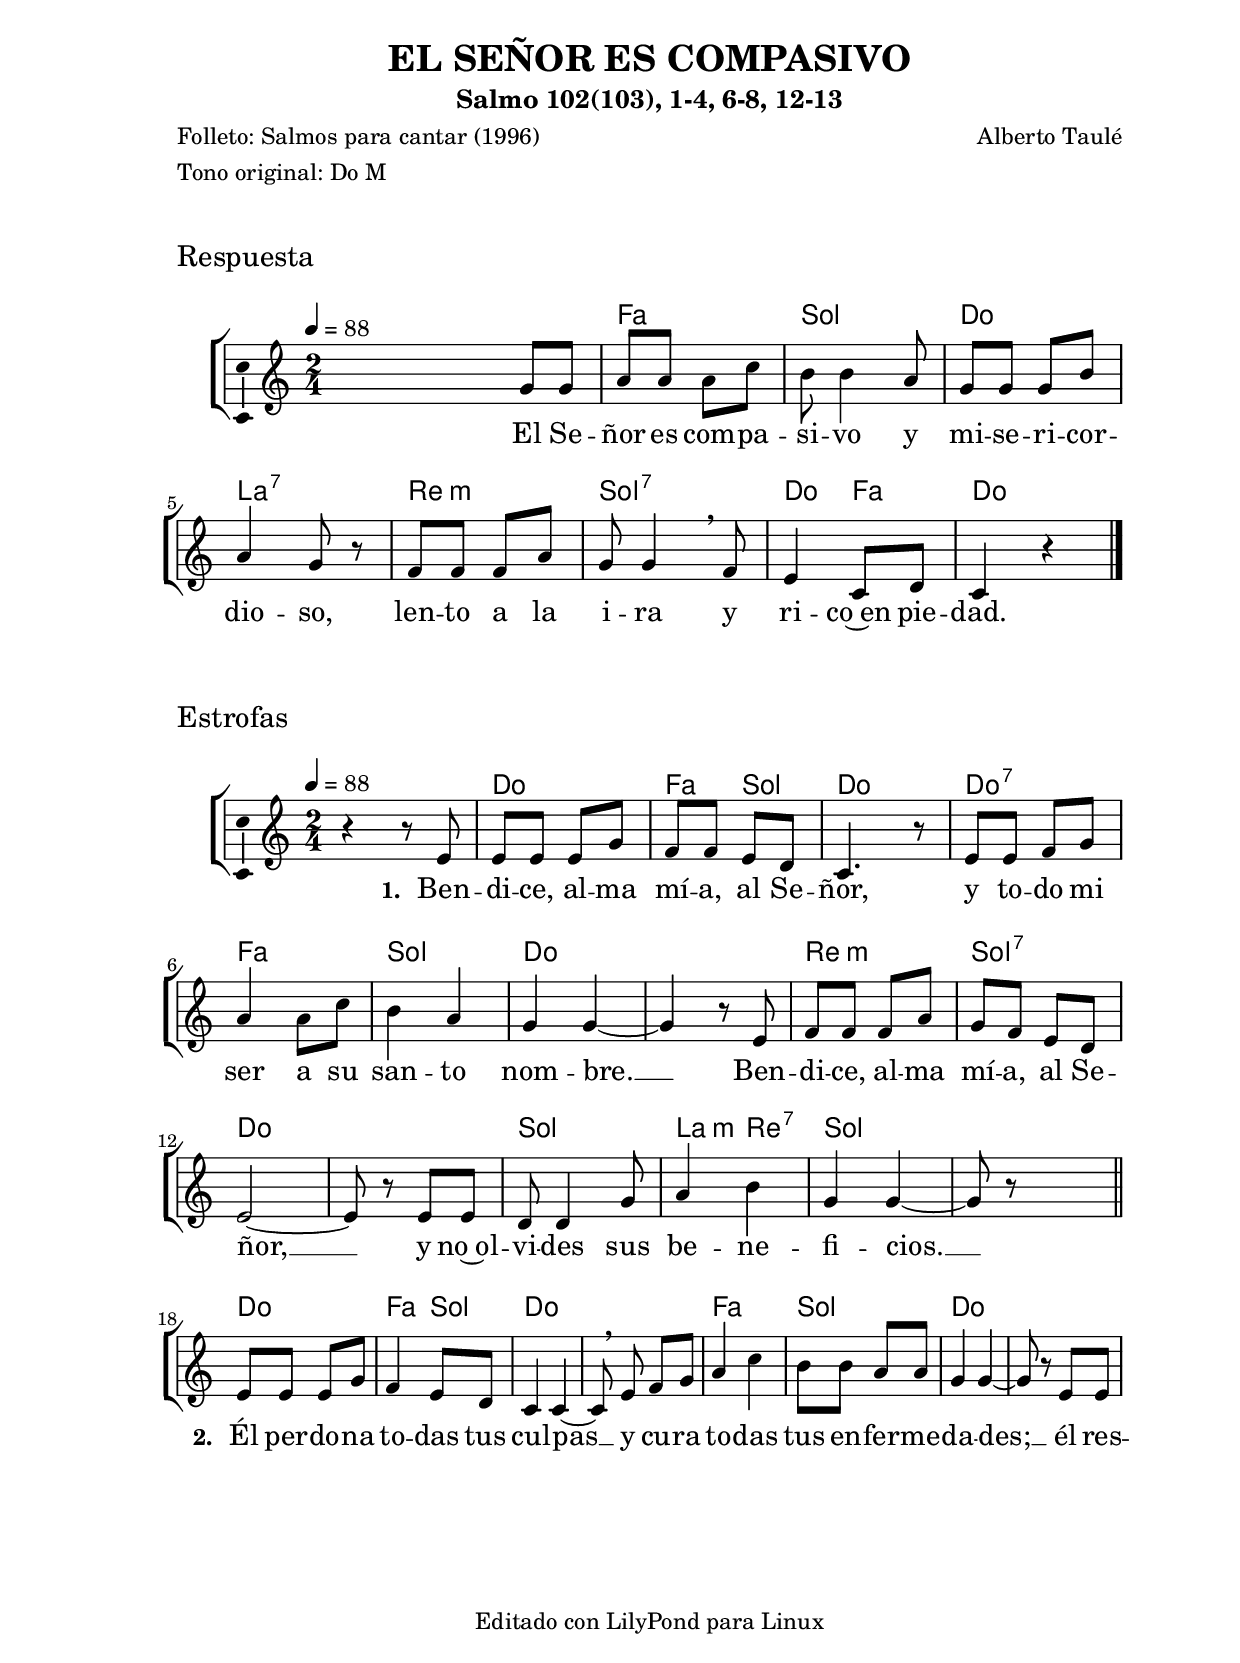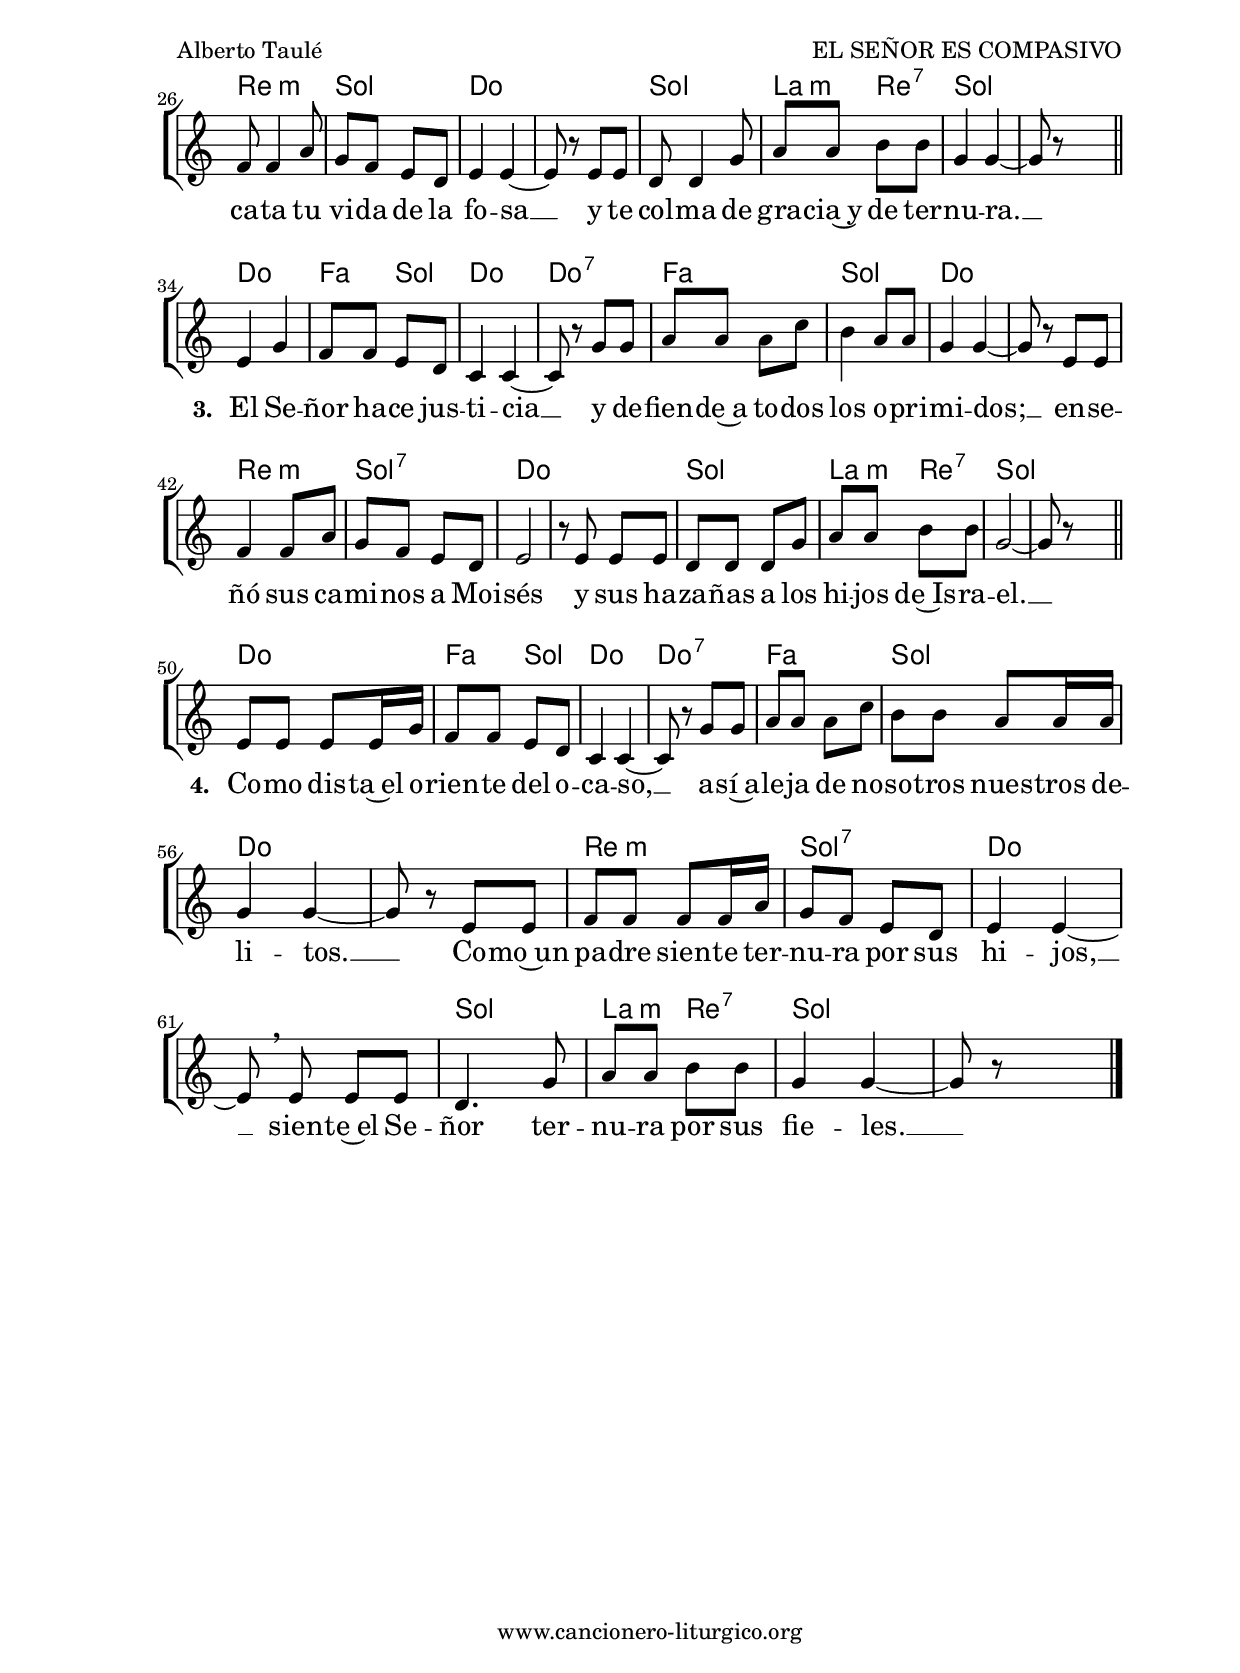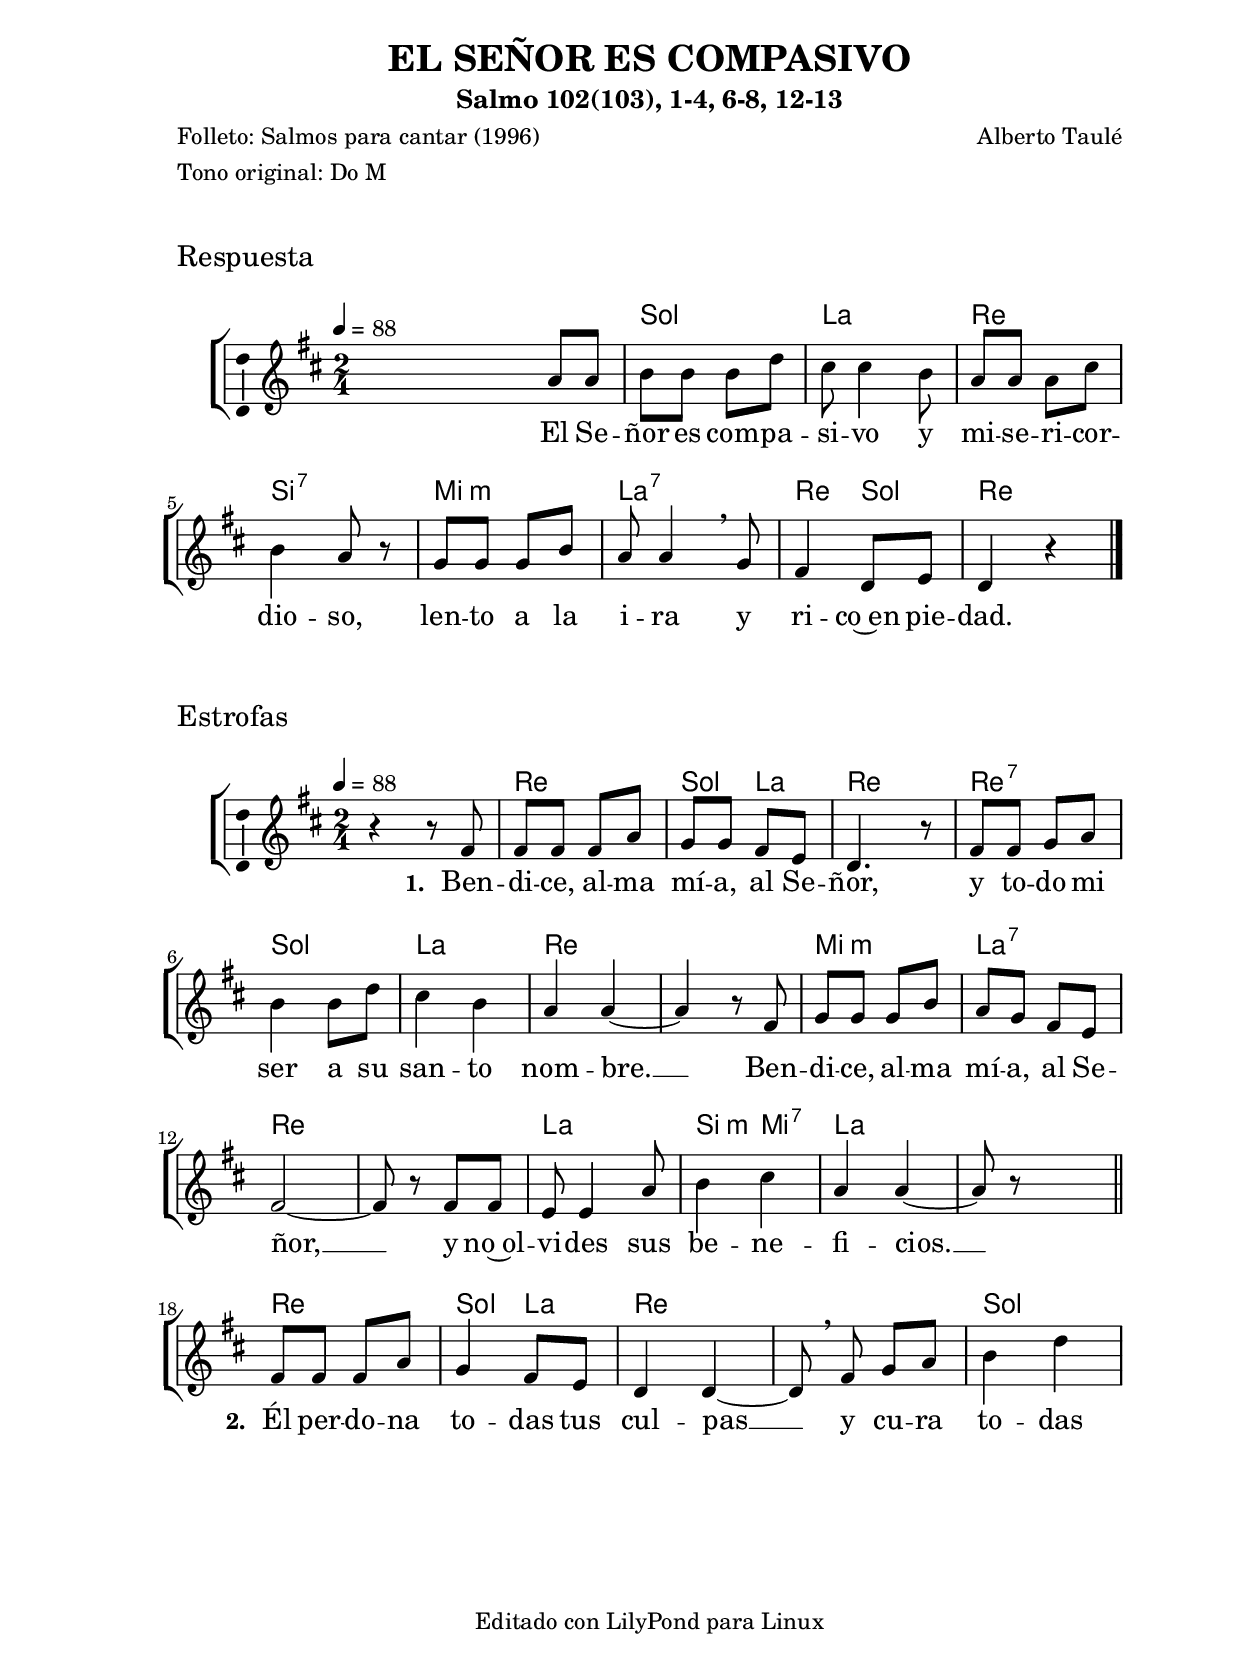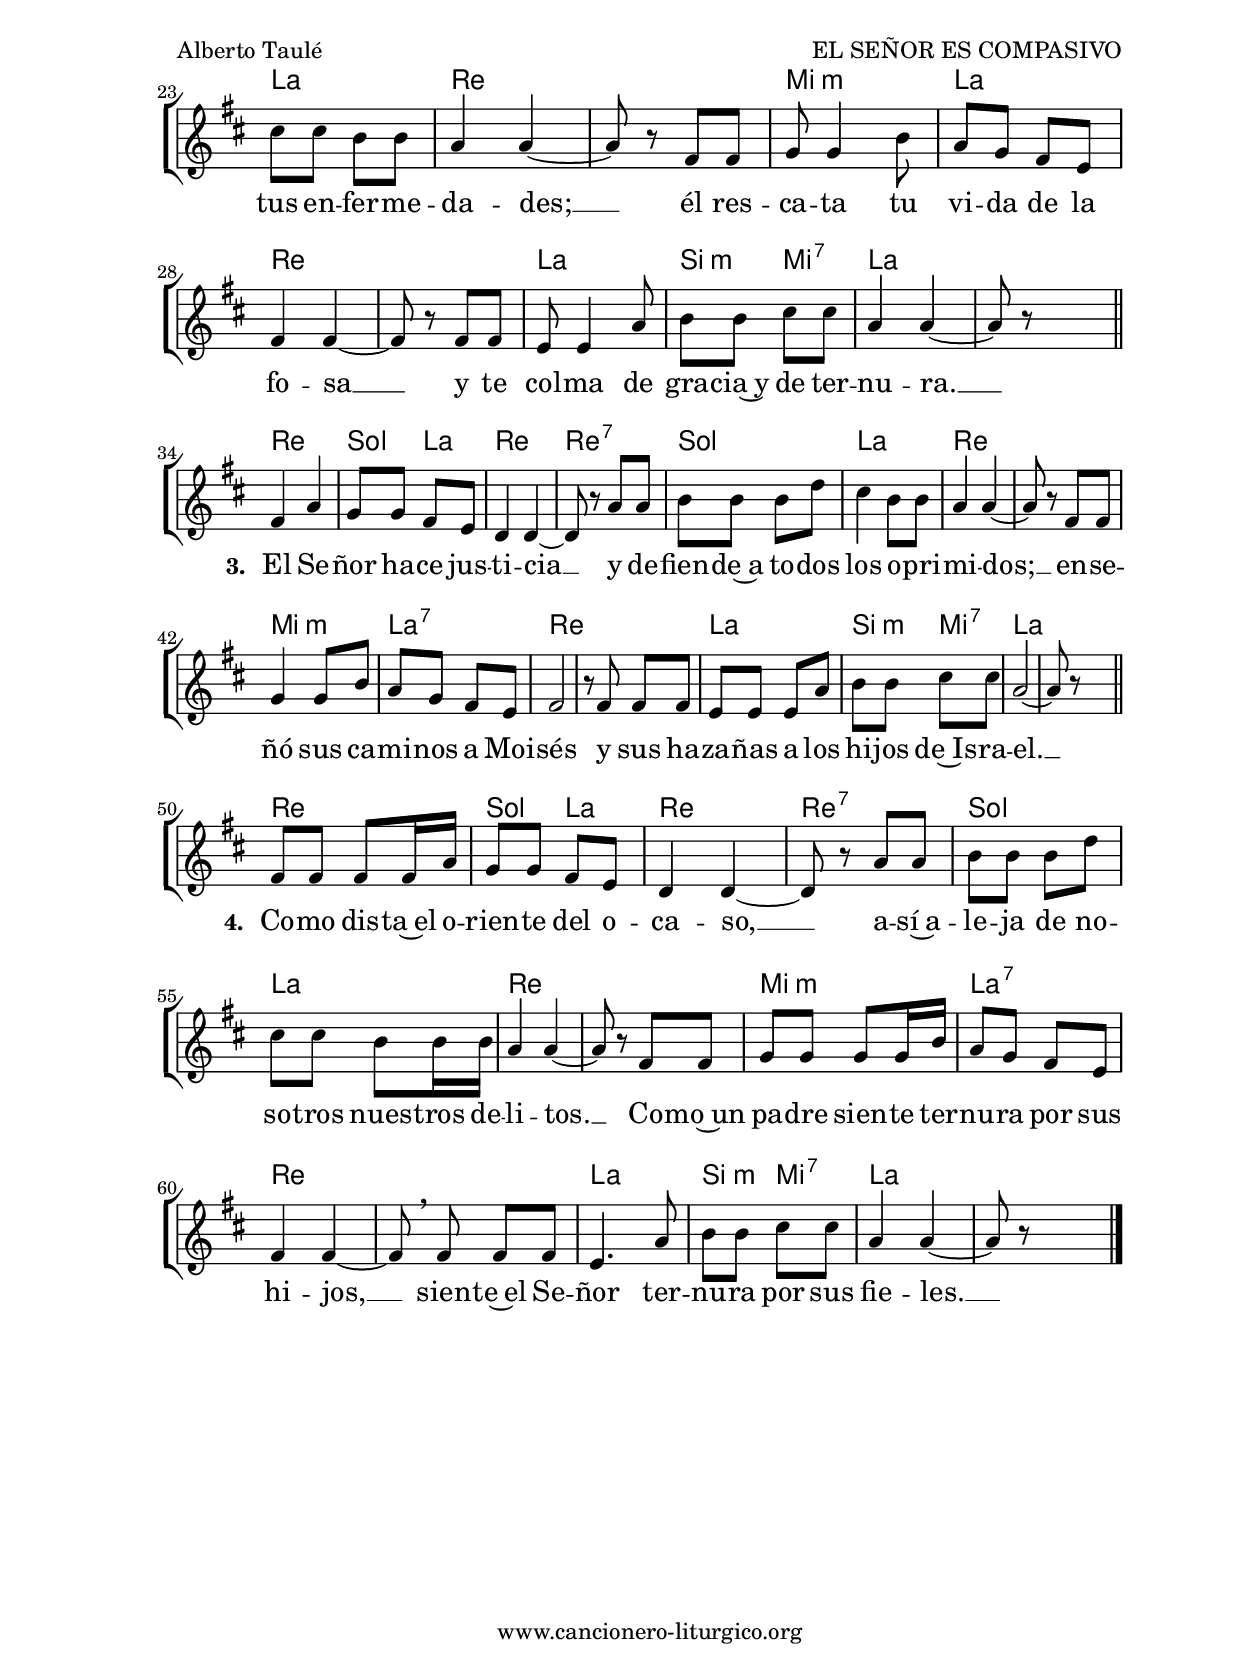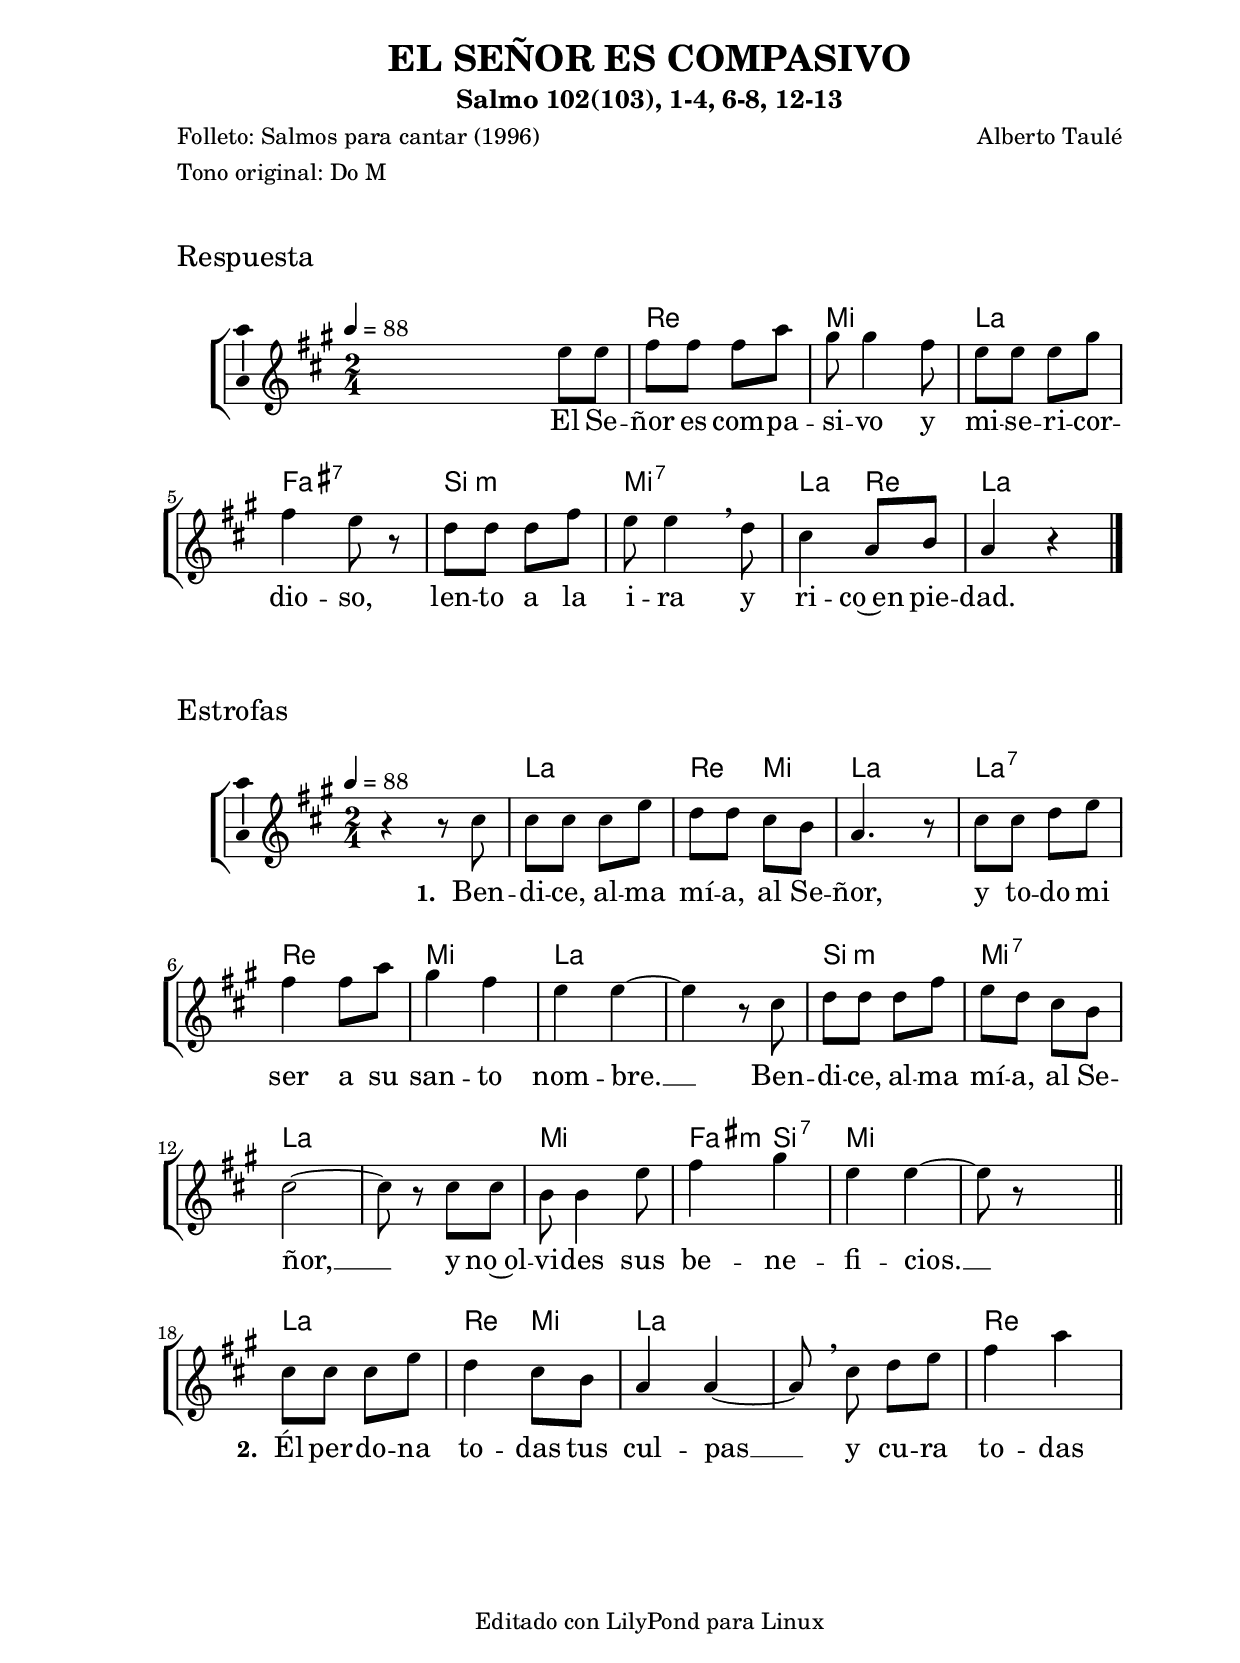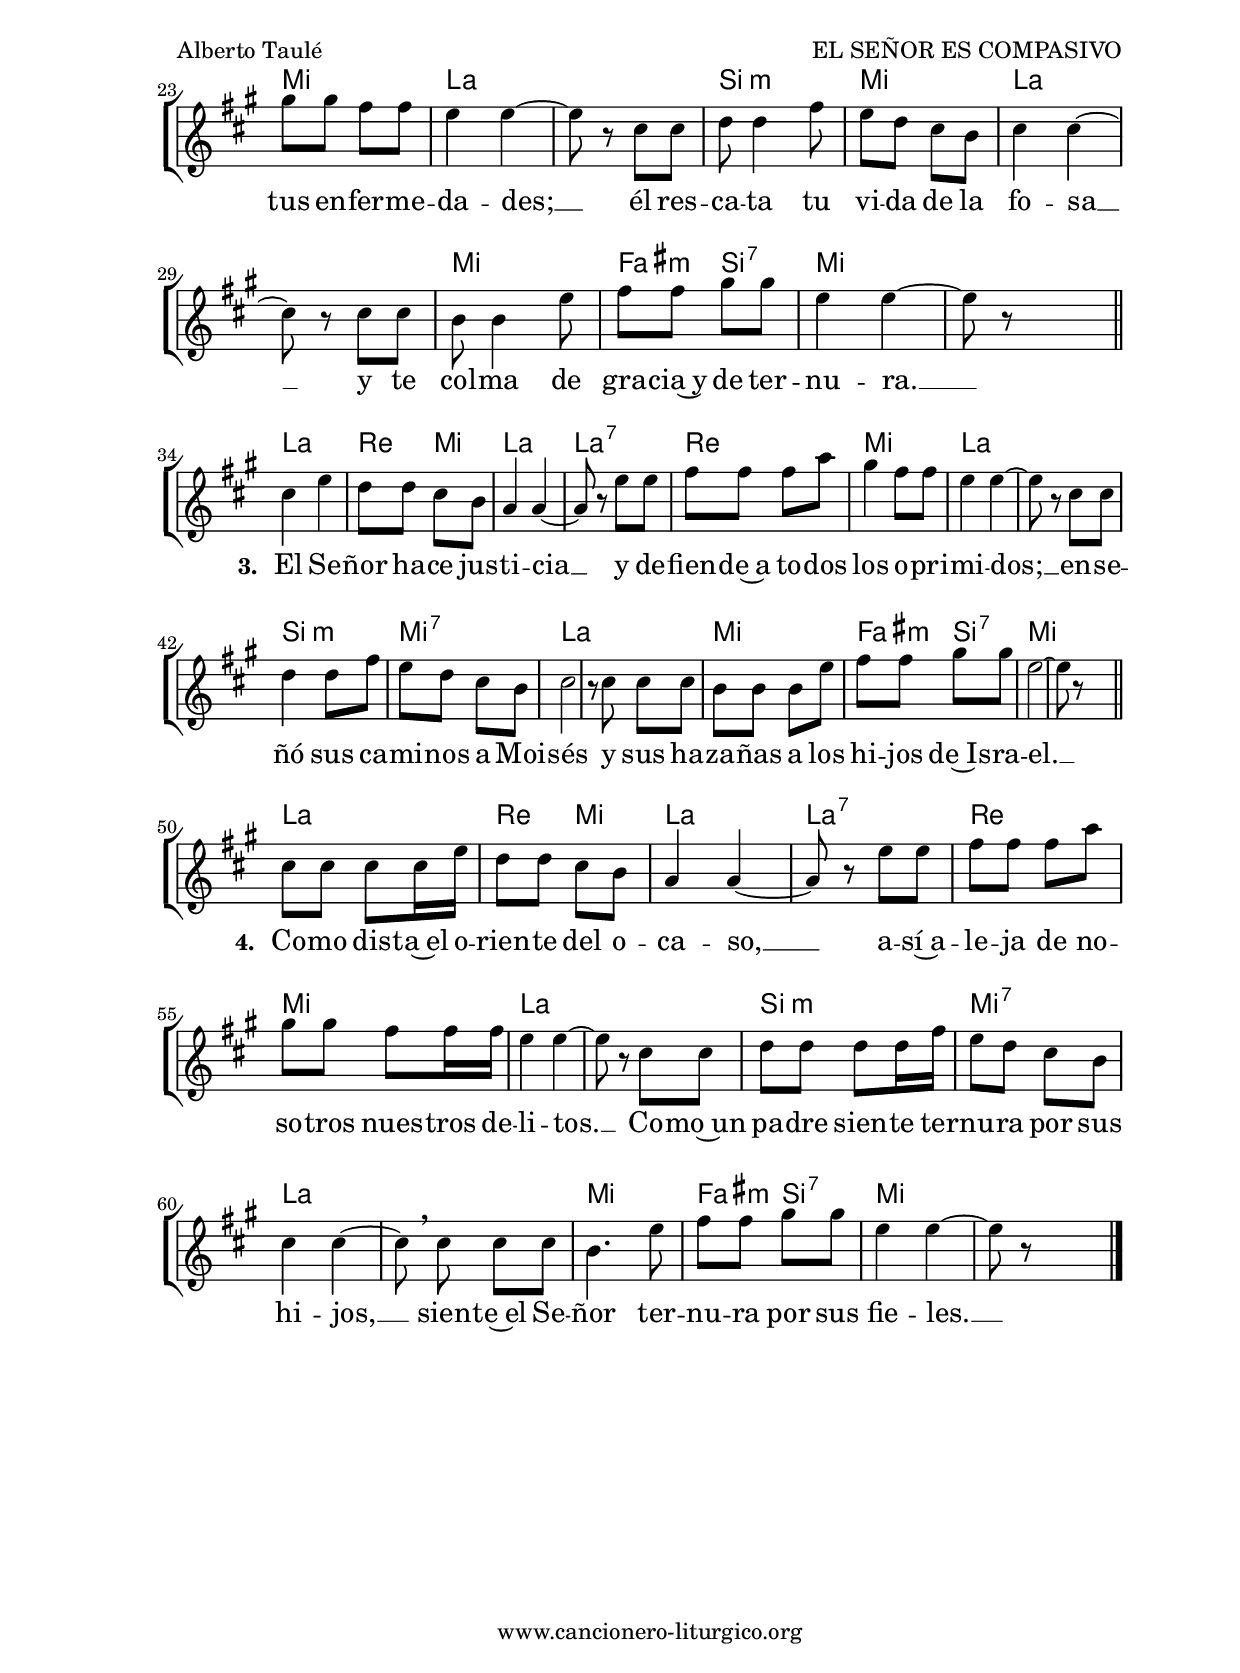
%
%para convertir .midi en .wav:
%timidity filename.midi -Ow -o finename.wav
%
%
%Para convertir de .wav a .mp3:
%lame -h -m j filename.wav
%
%
%para escuchar el midi:
%timidity nombrefichero.midi
%


%versión de lilypond para la que se ha escrito esta partitura:
\version "2.16.0"

	%Tamaño papel
	#(set-default-paper-size "a4")
	%Tamaño partitura
	#(set-global-staff-size 20)
	%No responde al pulsar sobre una nota
	#(ly:set-option 'point-and-click #f)

%parámetros del encabezamiento:
\header {
	title = "EL SEÑOR ES COMPASIVO"
	subtitle = "Salmo 102(103), 1-4, 6-8, 12-13"
	composer = "Alberto Taulé"
	poet = "Folleto: Salmos para cantar (1996)"
	meter = "Tono original: Do M"
	arranger = ""
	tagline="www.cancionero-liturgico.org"
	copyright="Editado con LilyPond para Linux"
	}

%parámetros asociados al papel:
\paper  {
	oddHeaderMarkup = \markup {\fill-line { \on-the-fly #not-first-page \fromproperty #'header:title \on-the-fly #not-first-page \fromproperty #'header:composer }}
	evenHeaderMarkup = \markup {\fill-line { \fromproperty #'header:composer \fromproperty #'header:title }}
	#(set-paper-size "a4")
	print-page-number = ##f
	first-page-number = 1
	print-first-page-number = ##f
	head-separation = 3.0 \cm
	top-margin = 2.0 \cm
	bottom-margin = 0.5\cm
	left-margin = 3.0 \cm
	line-width = 16.0 \cm 
	indent = 8\mm
	interscoreline = 2.\mm
	between-system-space = 15\mm
%	para que las partituras no llenen la hoja:
	ragged-bottom = ##t
%	idem para la última hoja:
	ragged-last-bottom = ##f
%	para que las partituras llenen el ancho del papel:
	ragged-last = ##f
	after-title-space = 2.5 \cm
page-count=2
%system-count=8

	%Flexible Vertical Spacing
	markup-system-spacing =
	#'((basic-distance . 5) (minimum-distance . 3) (padding . 3))
	score-markup-spacing =
	#'((basic-distance . 15) (minimum-distance . 10) (padding . 3))
%	score-system-spacing =
%	#'((basic-distance . 15) (minimum-distance . 10) (padding . 5))
	system-system-spacing =
	#'((basic-distance . 5) (minimum-distance . 3) (padding . 3))
	markup-markup-spacing =
	#'((basic-distance . 20) (minimum-distance . 15) (padding . 3))
	last-bottom-spacing =
	#'((basic-distance . 5) (minimum-distance . 5) (padding . 3))
%	top-system-spacing =
%	#'((basic-distance . 10) (minimum-distance . 5) (padding . 3))
%	top-markup-spacing =
%	#'((basic-distance . 15) (minimum-distance . 10) (padding . 3))

	}


%parámetros que afectan a toda la partitura:
global =  {
	%clave de sol (G):
	\clef G
	%armadura:
%%%	\transpose aes bes
	\key c \major
	\tempo 4=88
	\set Score.tempoHideNote = ##f
	}


%%%%%%%%%%%%%%%%%%%%%%%%%%%%%%%%%%%%%%%%%%%%%%%%%%%%%%%
%%%%%%%%%%%%%%%%%%%%%%%%%%%%%%%%%%%%%%%%%%%%%%%%%%%%%%%
%%%%%%%%%%%%%%%%%%%%%%%%%%%%%%%%%%%%%%%%%%%%%%%%%%%%%%%


acordesrespuno = {
	\italianChords
	\chordmode {
%%%	\transpose aes bes
{

s2
f2 g c a:7 d:m g:7 c4 f c2

}
}
}

melodiarespuno = 
%%%	\transpose aes bes
{
	\relative c''{

\time 2/4

s4 g8 g
a8 a a c
b8 b4 a8
g8 g g b
a4 g8 r8
f8 f f a
g8 g4 \breathe f8
e4 c8 d
c4 r4

\bar "|."
}
}


textorespuno = \lyricmode {
El Se -- ñor es com -- pa -- si -- vo y mi -- se -- ri -- cor -- dio -- so,
len -- to a la i -- ra y ri -- co~en pie -- dad.

	}

acordesrespunoStaff = \context ChordNames = acordesrespunoStaff <<
	\set chordChanges = ##t
	\acordesrespuno
	>>


vozrespunoStaff = \context Voice = vozrespunoStaff
\with {\consists "Ambitus_engraver"}
<<
%	\set Staff.instrumentName = ""
%	\set Staff.shortInstrumentName = ""
%	\set Staff.midiInstrument = #"clarinet"
%	\set Staff.midiInstrument = #"cello"
%	\set Staff.midiInstrument = #"flute"
	\set Staff.midiInstrument = #"electric guitar (jazz)"
%	\set Staff.midiInstrument = #"english horn"
%	\set Staff.midiInstrument = #"violin"
%	\set Staff.midiInstrument = #"glockenspiel"
	\set Staff.midiMinimumVolume = #0.7
	\set Staff.midiMaximumVolume = #0.9
	\global
	\melodiarespuno
	>>

textorespunoStaff = \context Lyrics = textorespunoStaff <<
	\lyricsto vozrespunoStaff \textorespuno
	>>


%%%%%%%%%%%%%%%%%%%%%%%%%%%%%%%%%%%%%%%%%%%%%%%%%%%%%%%
%%%%%%%%%%%%%%%%%%%%%%%%%%%%%%%%%%%%%%%%%%%%%%%%%%%%%%%
%%%%%%%%%%%%%%%%%%%%%%%%%%%%%%%%%%%%%%%%%%%%%%%%%%%%%%%


acordesrespest = {
	\italianChords
	\chordmode {
%%%	\transpose aes bes
{

s2
c2 f4 g c2 c:7 f g c s d:m g:7 c s g a4:m d:7 g2 s

c2 f4 g c2 s f g c s d:m g c s g a4:m d:7 g2 s

c2 f4 g c2 c:7 f g c s d:m g:7 c s g a4:m d:7 g2 s

c2 f4 g c2 c:7 f g c s d:m g:7 c s g a4:m d:7 g2 s

}
}
}

melodiarespest = 
%%%	\transpose aes bes
{
	\relative c'{

\time 2/4

r4 r8 e8
e8 e e g
f8 f e d
c4. r8
e8 e f g
a4 a8 c
b4 a
g4 g~
g4 r8 e8
f8 f f a
g8 f e d
e2~
e8 r8 e8 e
d8 d4 g8
a4 b
g4 g~
g8 r8 s4

\bar "||"
\break

e8 e e g
f4 e8 d
c4 c4~
c8 \noBeam \breathe e8 f g
a4 c
b8 b a a
g4 g~
g8 r8 e8 e
f8 f4 a8
g8 f e d
e4 e~
e8 r8 e8 e
d8 d4 g8
a8 a b b
g4 g~
g8 r8 s4

\bar "||"
\break

e4 g
f8 f e d
c4 c4~
c8 r8 g'8 g
a8 a a c
b4 a8 a
g4 g~
g8 r8 e8 e
f4 f8 a
g8 f e d
e2
r8 e8 e e
d8 d d g
a8 a b b
g2~
g8 r8 s4

\bar "||"
\break

e8 e e e16 g
f8 f e d
c4 c4~
c8 r8 g'8 g
a8 a a c
b8 b a a16 a
g4 g~
g8 r8 e8 e
f8 f f f16 a
g8 f e d
e4 e~
e8 \noBeam \breathe e8 e e
d4. g8
a8 a b b
g4 g~
g8 r8 s4

\bar "|."
}
}


textorespest = \lyricmode {

\set stanza =#"1. " Ben -- di -- ce, al -- ma mí -- a, al Se -- ñor,
y to -- do mi ser a su san -- to nom -- bre. __
Ben -- di -- ce, al -- ma mí -- a, al Se -- ñor, __
y no~ol -- vi -- des sus be -- ne -- fi -- cios. __

\set stanza =#"2. " Él per -- do -- na to -- das tus cul -- pas __
y cu -- ra to -- das tus en -- fer -- me -- da -- des; __
él res -- ca -- ta tu vi -- da de la fo -- sa __
y te col -- ma de gra -- cia~y de ter -- nu -- ra. __

\set stanza =#"3. " El Se -- ñor ha -- ce jus -- ti -- cia __
y de -- fien -- de~a to -- dos los o -- pri -- mi -- dos; __
en -- se -- ñó sus ca -- mi -- nos a Moi -- sés
y sus ha -- za -- ñas a los hi -- jos de~Is -- ra -- el. __

\set stanza =#"4. " Co -- mo dis -- ta~el o -- rien -- te del o -- ca -- so, __
a -- sí~a -- le -- ja de no -- so -- tros nues -- tros de -- li -- tos. __
Co -- mo~un pa -- dre sien -- te ter -- nu -- ra por sus hi -- jos, __
sien -- te~el Se -- ñor ter -- nu -- ra por sus fie -- les. __

	}

acordesrespestStaff = \context ChordNames = acordesrespestStaff <<
	\set chordChanges = ##t
	\acordesrespest
	>>


vozrespestStaff = \context Voice = vozrespestStaff
\with {\consists "Ambitus_engraver"}
<<
%	\set Staff.instrumentName = ""
%	\set Staff.shortInstrumentName = ""
%	\set Staff.midiInstrument = #"clarinet"
%	\set Staff.midiInstrument = #"cello"
%	\set Staff.midiInstrument = #"flute"
	\set Staff.midiInstrument = #"electric guitar (jazz)"
%	\set Staff.midiInstrument = #"english horn"
%	\set Staff.midiInstrument = #"violin"
%	\set Staff.midiInstrument = #"glockenspiel"
	\set Staff.midiMinimumVolume = #0.7
	\set Staff.midiMaximumVolume = #0.9
	\global
	\melodiarespest
	>>

textorespestStaff = \context Lyrics = textorespestStaff <<
	\lyricsto vozrespestStaff \textorespest
	>>


%%%%%%%%%%%%%%%%%%%%%%%%%%%%%%%%%%%%%%%%%%%%%%%%%%%%%%%
%%%%%%%%%%%%%%%%%%%%%%%%%%%%%%%%%%%%%%%%%%%%%%%%%%%%%%%
%%%%%%%%%%%%%%%%%%%%%%%%%%%%%%%%%%%%%%%%%%%%%%%%%%%%%%%


\book {
	\score {
		\context ChoirStaff {
			\override StaffGroup.SystemStartBracket #'collapse-height = #1
			\override Score.SystemStartBar #'collapse-height = #1
			<<
			\acordesrespunoStaff
			\vozrespunoStaff
			\textorespunoStaff
			>>
			}
		\layout {
	    		\context {
				\Lyrics
				\override LyricText #'font-size = #2
				}
	   		 \context {
				\Score
				\override StaffSymbol #'staff-space = #(magstep +3)
				}
			}
		\header{piece=\markup{\fontsize #2 "Respuesta"}}
		}
	\score {
		\context ChoirStaff {
			\override StaffGroup.SystemStartBracket #'collapse-height = #1
			\override Score.SystemStartBar #'collapse-height = #1
			<<
			\acordesrespestStaff
			\vozrespestStaff
			\textorespestStaff
			>>
			}
		\layout {
	    		\context {
				\Lyrics
				\override LyricText #'font-size = #2
				}
	   		 \context {
				\Score
				\override StaffSymbol #'staff-space = #(magstep +3)
				}
			}
		\header{piece=\markup{\fontsize #2 "Estrofas"}}
		}
	\score {
		\unfoldRepeats
		\context ChoirStaff {
			<<
			\acordesrespunoStaff
			\vozrespunoStaff
			>>
			<<
			\acordesrespestStaff
			\vozrespestStaff
			>>
			}
		\midi {
	  		\context {
	  			\Score
				tempoWholesPerMinute = #(ly:make-moment 70 4)
				}
			}
		}
	}

#(define output-suffix "C")
\book {
	\score {
		\context ChoirStaff {
			\override StaffGroup.SystemStartBracket #'collapse-height = #1
			\override Score.SystemStartBar #'collapse-height = #1
\transpose c d
			<<
			\acordesrespunoStaff
			\vozrespunoStaff
			\textorespunoStaff
			>>
			}
		\layout {
	    		\context {
				\Lyrics
				\override LyricText #'font-size = #2
				}
	   		 \context {
				\Score
				\override StaffSymbol #'staff-space = #(magstep +3)
				}
			}
		\header{piece=\markup{\fontsize #2 "Respuesta"}}
		}
	\score {
		\context ChoirStaff {
			\override StaffGroup.SystemStartBracket #'collapse-height = #1
			\override Score.SystemStartBar #'collapse-height = #1
\transpose c d
			<<
			\acordesrespestStaff
			\vozrespestStaff
			\textorespestStaff
			>>
			}
		\layout {
	    		\context {
				\Lyrics
				\override LyricText #'font-size = #2
				}
	   		 \context {
				\Score
				\override StaffSymbol #'staff-space = #(magstep +3)
				}
			}
		\header{piece=\markup{\fontsize #2 "Estrofas"}}
		}
	}

#(define output-suffix "S")
\book {
	\score {
		\context ChoirStaff {
			\override StaffGroup.SystemStartBracket #'collapse-height = #1
			\override Score.SystemStartBar #'collapse-height = #1
\transpose c a
			<<
			\acordesrespunoStaff
			\vozrespunoStaff
			\textorespunoStaff
			>>
			}
		\layout {
	    		\context {
				\Lyrics
				\override LyricText #'font-size = #2
				}
	   		 \context {
				\Score
				\override StaffSymbol #'staff-space = #(magstep +3)
				}
			}
		\header{piece=\markup{\fontsize #2 "Respuesta"}}
		}
	\score {
		\context ChoirStaff {
			\override StaffGroup.SystemStartBracket #'collapse-height = #1
			\override Score.SystemStartBar #'collapse-height = #1
\transpose c a
			<<
			\acordesrespestStaff
			\vozrespestStaff
			\textorespestStaff
			>>
			}
		\layout {
	    		\context {
				\Lyrics
				\override LyricText #'font-size = #2
				}
	   		 \context {
				\Score
				\override StaffSymbol #'staff-space = #(magstep +3)
				}
			}
		\header{piece=\markup{\fontsize #2 "Estrofas"}}
		}
	}



